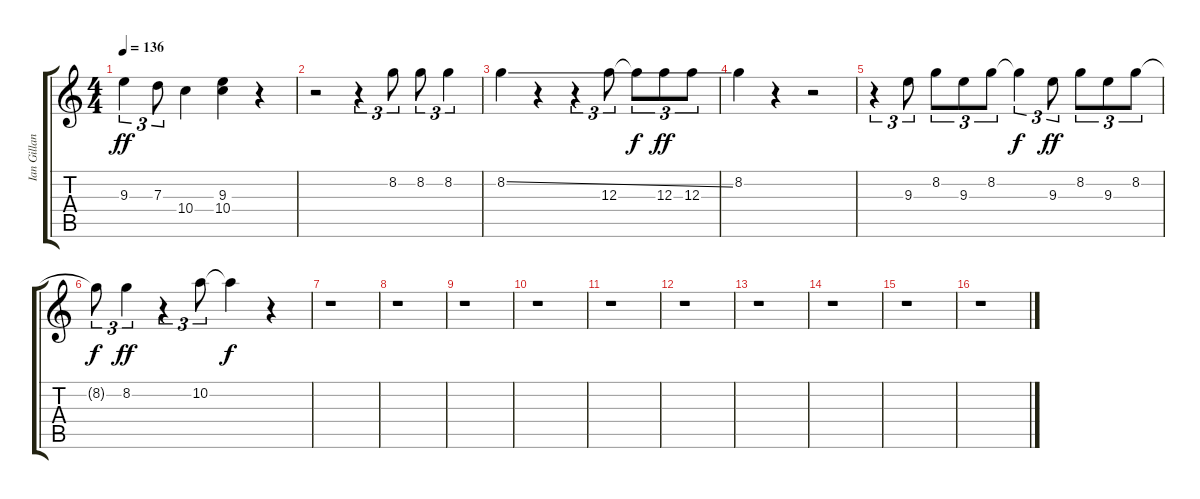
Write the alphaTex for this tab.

\track ("Ian Gillan" "Ian Gillan") {instrument flute}
\staff {score tabs}
\tuning (E5 B4 G4 D4 A3 E3) {hide}
\ts (4 4)
\tempo 136
\clef g2
\ks c
9.3.4{tu (3 2) dy ff} 7.3.8{tu (3 2)} 10.4.4 (9.3 10.4).4 r.4 |
r.2 r.4{tu (3 2)} 8.2.8{tu (3 2)} 8.2.8{tu (3 2)} 8.2.4{tu (3 2)} |
8.2{ss}.4 r.4 r.4{tu (3 2)} 12.3.8{tu (3 2)} 12.3{t}.8{tu (3 2) dy f} 12.3.8{tu (3 2) dy ff} 12.3.8{tu (3 2)} |
8.2.4 r.4 r.2 |
r.4{tu (3 2)} 9.3.8{tu (3 2)} 8.2.8{tu (3 2)} 9.3.8{tu (3 2)} 8.2.8{tu (3 2)} 8.2{t}.4{tu (3 2) dy f} 9.3.8{tu (3 2) dy ff} 8.2.8{tu (3 2)} 9.3.8{tu (3 2)} 8.2.8{tu (3 2)} |
8.2{t}.8{tu (3 2) dy f} 8.2.4{tu (3 2) dy ff} r.4{tu (3 2)} 10.2.8{tu (3 2)} 10.2{t}.4{dy f} r.4 |
r.1 |
r.1 |
r.1 |
r.1 |
r.1 |
r.1 |
r.1 |
r.1 |
r.1 |
r.1
